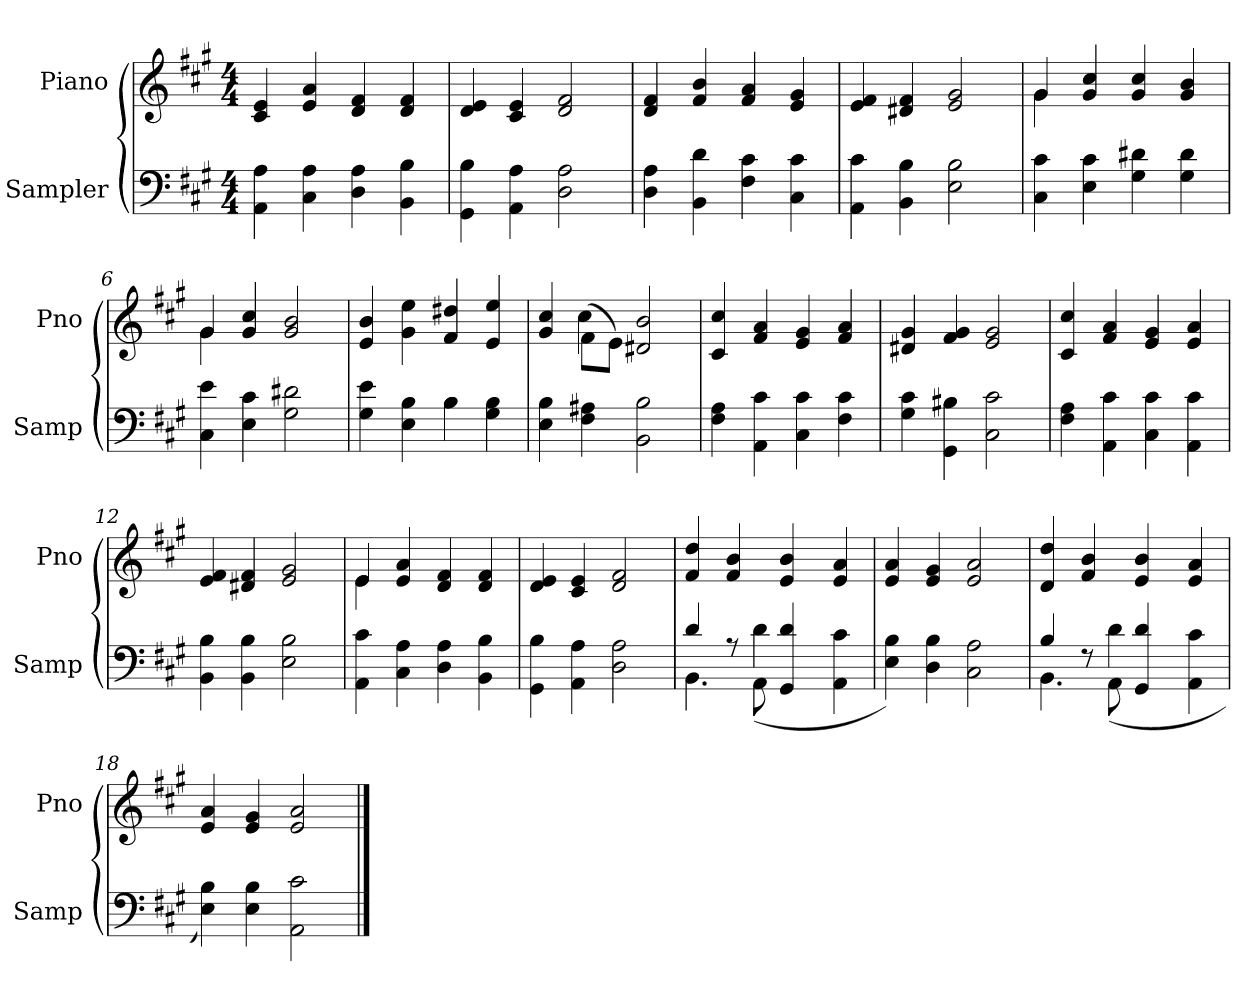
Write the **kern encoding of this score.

**kern	**kern
*part2	*part1
*staff2	*staff1
*I"Sampler	*I"Piano
*I'Samp	*I'Pno
*clefF4	*clefG2
*k[f#c#g#]	*k[f#c#g#]
*A:	*A:
*M4/4	*M4/4
=1	=1
4AA 4A	4c# 4e
4C# 4A	4e 4a
4D 4A	4d 4f#
4BB 4B	4d 4f#
=2	=2
4GG# 4B	4d 4e
4AA 4A	4c# 4e
2D 2A	2d 2f#
=3	=3
4D 4A	4d 4f#
4BB 4d	4f# 4b
4F# 4c#	4f# 4a
4C# 4c#	4e 4g#
=4	=4
4AA 4c#	4e 4f#
4BB 4B	4d#X 4f#
2E 2B	2e 2g#
=5	=5
*	*^
4C# 4c#	4g#/	4g#
4E 4c#	4g# 4cc#	2.ryy
4G# 4d#X	4g# 4cc#	.
4G# 4d#	4g# 4b	.
=6	=6	=6
4C# 4e	4g#/	4g#
4E 4c#	4g# 4cc#	2.ryy
2G# 2d#X	2g# 2b	.
*	*v	*v
=7	=7
*^	*
4G# 4e	2ryy	4e 4b
4E 4B	.	4g# 4ee
4B\	4B	4f# 4dd#X
4G# 4B	4ryy	4e 4ee
*v	*v	*
=8	=8
*	*^
4E 4B	4g# 4cc#	4ryy
4F# 4A#X	(8f#\L	4cc#
.	8e\J)	.
2BB 2B	2d#X 2b	2ryy
*	*v	*v
=9	=9
4F# 4A	4c# 4cc#
4AA 4c#	4f# 4a
4C# 4c#	4e 4g#
4F# 4c#	4f# 4a
=10	=10
4G# 4c#	4d#X 4g#
4GG# 4B#X	4f# 4g#
2C# 2c#	2e 2g#
=11	=11
4F# 4A	4c# 4cc#
4AA 4c#	4f# 4a
4C# 4c#	4e 4g#
4AA 4c#	4e 4a
=12	=12
4BB 4B	4e 4f#
4BB 4B	4d#X 4f#
2E 2B	2e 2g#
=13	=13
*	*^
4AA 4c#	4e/	4e
4C# 4A	4e 4a	2.ryy
4D 4A	4d 4f#	.
4BB 4B	4d 4f#	.
*	*v	*v
=14	=14
4GG# 4B	4d 4e
4AA 4A	4c# 4e
2D 2A	2d 2f#
=15	=15
*^	*
4d/	4.BB	4f# 4dd
8r	.	4f# 4b
8AA\	(4d	.
4GG# 4d	.	4e 4b
.	4.ryy	.
4AA 4c#	.	4e 4a
*v	*v	*
=16	=16
4E 4B)	4e 4a
4D 4B	4e 4g#
2C# 2A	2e 2a
=17	=17
*^	*
4B/	4.BB	4d 4dd
8r	.	4f# 4b
8AA\	(4d	.
4GG# 4d	.	4e 4b
.	4.ryy	.
4AA 4c#	.	4e 4a
*v	*v	*
=18	=18
4E 4B)	4e 4a
4E 4B	4e 4g#
2AA 2c#	2e 2a
==	==
*-	*-
